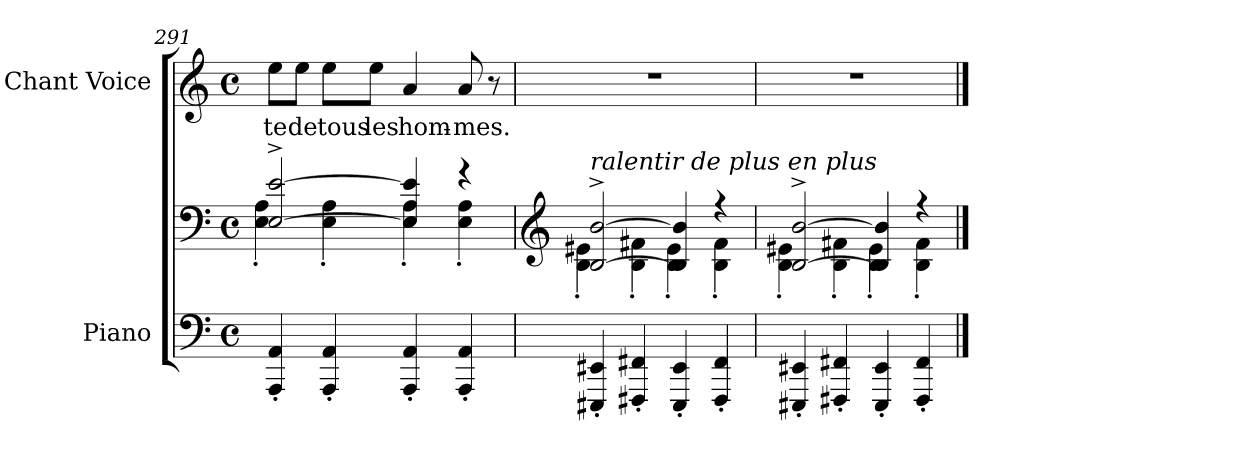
**kern	**kern	**kern	**text
*part2	*part2	*part1	*part1
*staff3	*staff2	*staff1	*staff1
*I"Piano	*	*I"Chant Voice	*
*I'Pno	*	*	*
*clefF4	*clefF4	*clefG2	*
*k[]	*k[]	*k[]	*
*M4/4	*M4/4	*M4/4	*
*met(c)	*met(c)	*met(c)	*
=291	=291	=291	=291
*	*^	*	*
4AAA/' 4AA/'	[<2E/^ [2e/^	4E\' 4A\'	8ee\L	-te
.	.	.	8ee\J	de
4AAA/' 4AA/'	.	4E\' 4A\'	8ee\L	tous
.	.	.	8ee\J	les
4AAA/' 4AA/'	4E/] 4e/]	4E\' 4A\'	4a/	hom-
4AAA/' 4AA/'	4r	4E\' 4A\'	8a/	-mes.
.	.	.	8r	.
=292	=292	=292	=292	=292
*	*clefG2	*	*	*
!	!LO:TX:i:t=ralentir de plus en plus	!	!	!
4EEE#X/' 4EE#X/'	[<2B/^ [2b/^	4B\' 4e#X\'	1r	.
4FFF#X/' 4FF#X/'	.	4B\' 4f#X\'	.	.
4EEE#/' 4EE#/'	4B/] 4b/]	4B\' 4e#\'	.	.
4FFF#/' 4FF#/'	4r	4B\' 4f#\'	.	.
=293	=293	=293	=293	=293
4EEE#X/' 4EE#X/'	[<2B/^ [2b/^	4B\' 4e#X\'	1r	.
4FFF#X/' 4FF#X/'	.	4B\' 4f#X\'	.	.
4EEE#/' 4EE#/'	4B/] 4b/]	4B\' 4e#\'	.	.
4FFF#/' 4FF#/'	4r	4B\' 4f#\'	.	.
*	*v	*v	*	*
==	==	==	==
*-	*-	*-	*-
